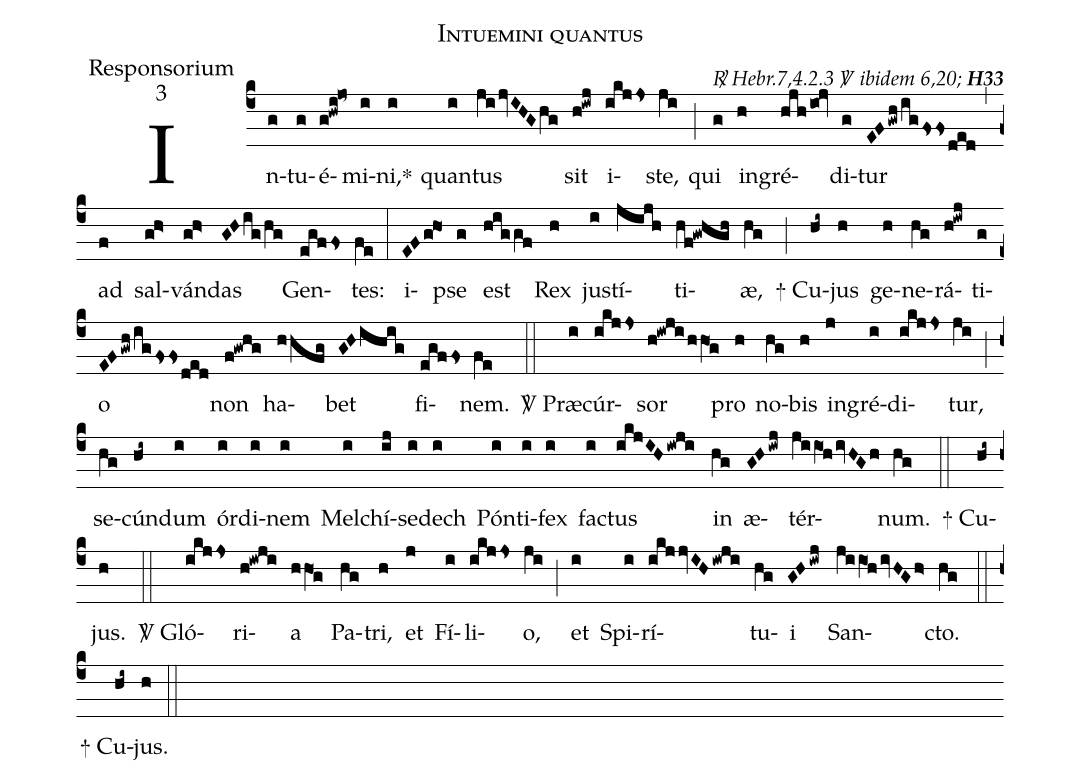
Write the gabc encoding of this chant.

name:Intuemini quantus;
office-part:Responsorium;
mode:3;
commentary:{\itshape\mdseries \Rbar\  Hebr.7,4.2.3  \Vbar\  ibidem 6,20;\/}  {\bfseries H33};
%%
(c4)  In(g)tu(g)é(g!hwi!jo~)mi(i)ni,<sp>*</sp>(i) quan(i)tus(jijvIHGhg) sit(h!iwj) i(ikjJs)ste,(ji) (;)
qui(g) in(h)gré(hjh/io0!jv)di(g)tur(EFgwh/igFssded) (,)
ad(f) sal(gh>)ván(gh>)das(GHig/hg) Gen(egfFs)tes:(fe) (:)
i(EFg!ho1)pse(g) est(higgf) Rex(h) ju(i)stí(jijh)ti(hf!gwhgh)æ,(hg) (;)
<sp>+</sp> Cu(hi~)jus(h) ge(h)ne(hg)rá(h!iwj)ti(g)o(EFgwh/igFssded) non(f!gwhg) ha(hhfg)bet(GHihig) fi(egfFs)nem.(fe) (::)
<sp>V/</sp> Præ(i)cúr(ikjJs)sor(h!iwji/hhO1g) pro(h) no(hg)bis(h) in(j)gré(i)di(ikjJs)tur,(ji) (;)
se(hg)cún(hi~)dum(i) ór(i)di(i)nem(i) Mel(i)chí(ij)se(i)dech(i) Pón(i)ti(i)fex(i) fa(i)ctus(ikjIHiwji) in(hg) æ(GHiwj)tér(jiiO1hivHGh)num.(hg) (::)
<sp>+</sp> Cu(hi~)jus.(h) (::)
 <sp>V/</sp> Gló(ikjjs)ri(h!iwji)a(hhO1!g) Pa(hg)tri,(h) et(j) Fí(i)li(ikjjs)o,(ji) (;)
et(i) Spi(i)rí(ikjjvIHiwji)tu(hg)i(GHiwj) San(jiiO1hivHGh>)cto.(hg) (::)
<sp>+</sp> Cu(hi~)jus.(h) (::)
